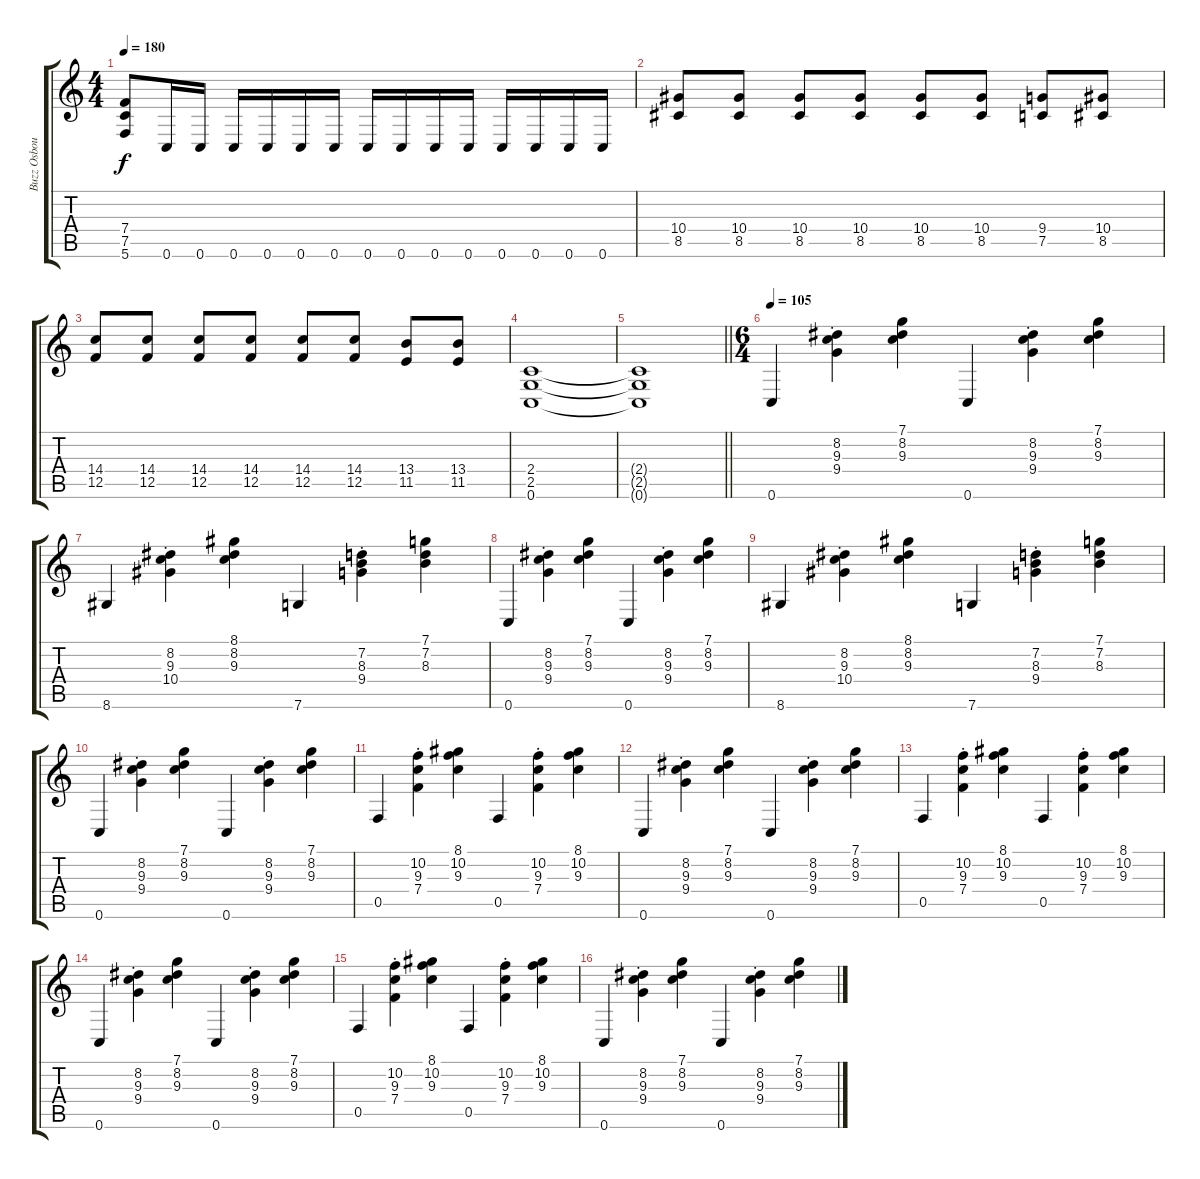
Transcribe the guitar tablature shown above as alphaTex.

\track ("Buzz Osbourne" "Buzz Osbou") {instrument distortionguitar}
\staff {score tabs}
\tuning (C4 G3 Eb3 Bb2 F2 C2) {hide}
\ts (4 4)
\tempo 180
\clef g2
\ks c
(7.4 7.5 5.6).8{dy f} 0.6.16 0.6.16 0.6.16 0.6.16 0.6.16 0.6.16 0.6.16 0.6.16 0.6.16 0.6.16 0.6.16 0.6.16 0.6.16 0.6.16 |
(10.4 8.5).8 (10.4 8.5).8 (10.4 8.5).8 (10.4 8.5).8 (10.4 8.5).8 (10.4 8.5).8 (9.4 7.5).8 (10.4 8.5).8 |
(14.4 12.5).8 (14.4 12.5).8 (14.4 12.5).8 (14.4 12.5).8 (14.4 12.5).8 (14.4 12.5).8 (13.4 11.5).8 (13.4 11.5).8 |
(2.4 2.5 0.6).1 |
\barLineRight lightlight
(2.4{t} 2.5{t} 0.6{t}).1 |
\ts (6 4)
\tempo 105
0.6.4{volume 5 instrument electricguitarjazz} (8.2{st} 9.3{st} 9.4{st}).4 (7.1 8.2 9.3).4 0.6.4 (8.2{st} 9.3{st} 9.4{st}).4 (7.1 8.2 9.3).4 |
8.6.4 (8.2{st} 9.3{st} 10.4{st}).4 (8.1 8.2 9.3).4 7.6.4 (7.2{st} 8.3{st} 9.4{st}).4 (7.1 7.2 8.3).4 |
0.6.4 (8.2{st} 9.3{st} 9.4{st}).4 (7.1 8.2 9.3).4 0.6.4 (8.2{st} 9.3{st} 9.4{st}).4 (7.1 8.2 9.3).4 |
8.6.4 (8.2{st} 9.3{st} 10.4{st}).4 (8.1 8.2 9.3).4 7.6.4 (7.2{st} 8.3{st} 9.4{st}).4 (7.1 7.2 8.3).4 |
0.6.4 (8.2{st} 9.3{st} 9.4{st}).4 (7.1 8.2 9.3).4 0.6.4 (8.2{st} 9.3{st} 9.4{st}).4 (7.1 8.2 9.3).4 |
0.5.4 (10.2{st} 9.3{st} 7.4{st}).4 (8.1 10.2 9.3).4 0.5.4 (10.2{st} 9.3{st} 7.4{st}).4 (8.1 10.2 9.3).4 |
0.6.4 (8.2{st} 9.3{st} 9.4{st}).4 (7.1 8.2 9.3).4 0.6.4 (8.2{st} 9.3{st} 9.4{st}).4 (7.1 8.2 9.3).4 |
0.5.4 (10.2{st} 9.3{st} 7.4{st}).4 (8.1 10.2 9.3).4 0.5.4 (10.2{st} 9.3{st} 7.4{st}).4 (8.1 10.2 9.3).4 |
0.6.4 (8.2{st} 9.3{st} 9.4{st}).4 (7.1 8.2 9.3).4 0.6.4 (8.2{st} 9.3{st} 9.4{st}).4 (7.1 8.2 9.3).4 |
0.5.4 (10.2{st} 9.3{st} 7.4{st}).4 (8.1 10.2 9.3).4 0.5.4 (10.2{st} 9.3{st} 7.4{st}).4 (8.1 10.2 9.3).4 |
0.6.4 (8.2{st} 9.3{st} 9.4{st}).4 (7.1 8.2 9.3).4 0.6.4 (8.2{st} 9.3{st} 9.4{st}).4 (7.1 8.2 9.3).4
